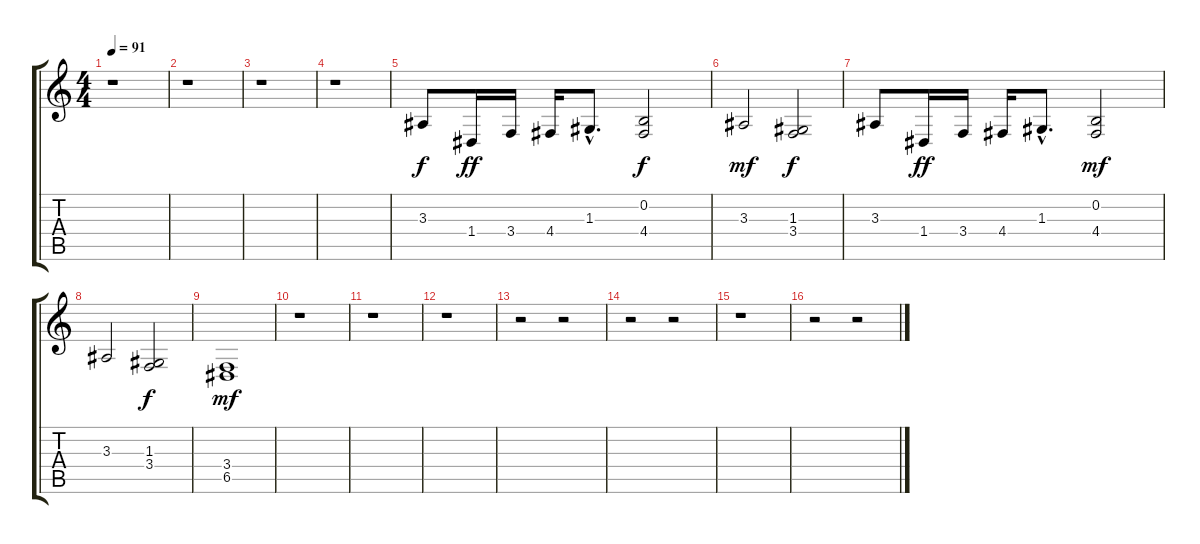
\track "" {instrument stringensemble2}
\staff {score tabs}
\tuning (E4 B3 G3 D3 A2 E2) {hide}
\ts (4 4)
\tempo 91
\clef g2
\ks c
r.1{dy f instrument stringensemble2} |
r.1 |
r.1 |
r.1 |
3.3.8 1.4.16{dy ff} 3.4.16 4.4.16 1.3{hac}.8{d} (0.2 4.4).2{dy f} |
3.3.2{dy mf} (1.3 3.4).2{dy f} |
3.3.8 1.4.16{dy ff} 3.4.16 4.4.16 1.3{hac}.8{d} (0.2 4.4).2{dy mf} |
3.3.2 (1.3 3.4).2{dy f} |
(3.4 6.5).1{dy mf} |
r.1 |
r.1 |
r.1 |
r.2 r.2 |
r.2 r.2 |
r.1 |
r.2 r.2
